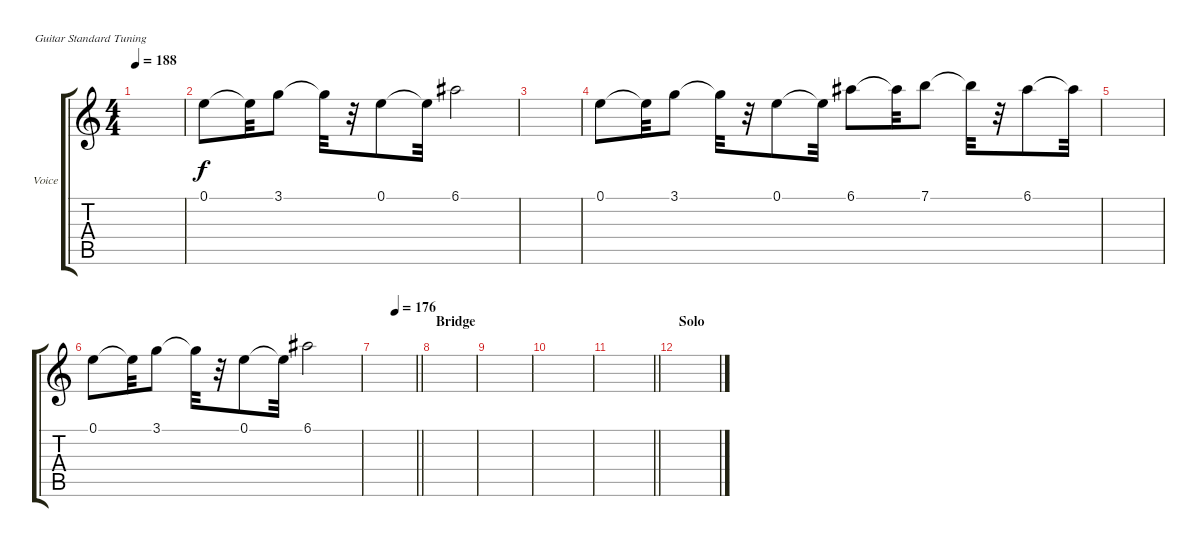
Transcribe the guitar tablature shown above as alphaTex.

\bracketExtendMode groupsimilarinstruments
\firstSystemTrackNameOrientation horizontal
\otherSystemsTrackNameOrientation horizontal
\track ("Voice" "Voice") {mute instrument synthvoice}
\staff {score tabs}
\tuning (E4 B3 G3 D3 A2 E2)
\displaytranspose 12
\ts (4 4)
\tempo 188
\clef g2
\ks c
|
0.1.8 0.1{t}.32 3.1.8 3.1{t}.32 r.32 0.1.8 0.1{t}.32 6.1.2 |
|
0.1.8 0.1{t}.32 3.1.8 3.1{t}.32 r.32 0.1.8 0.1{t}.32 6.1.8 6.1{t}.32 7.1.8 7.1{t}.32 r.32 6.1.8 6.1{t}.32 |
|
0.1.8 0.1{t}.32 3.1.8 3.1{t}.32 r.32 0.1.8 0.1{t}.32 6.1.2 |
\tempo (176 0.5)
\barLineRight lightlight
|
\section ("" "Bridge")
|
|
|
\barLineRight lightlight
|
\section ("" "Solo")
